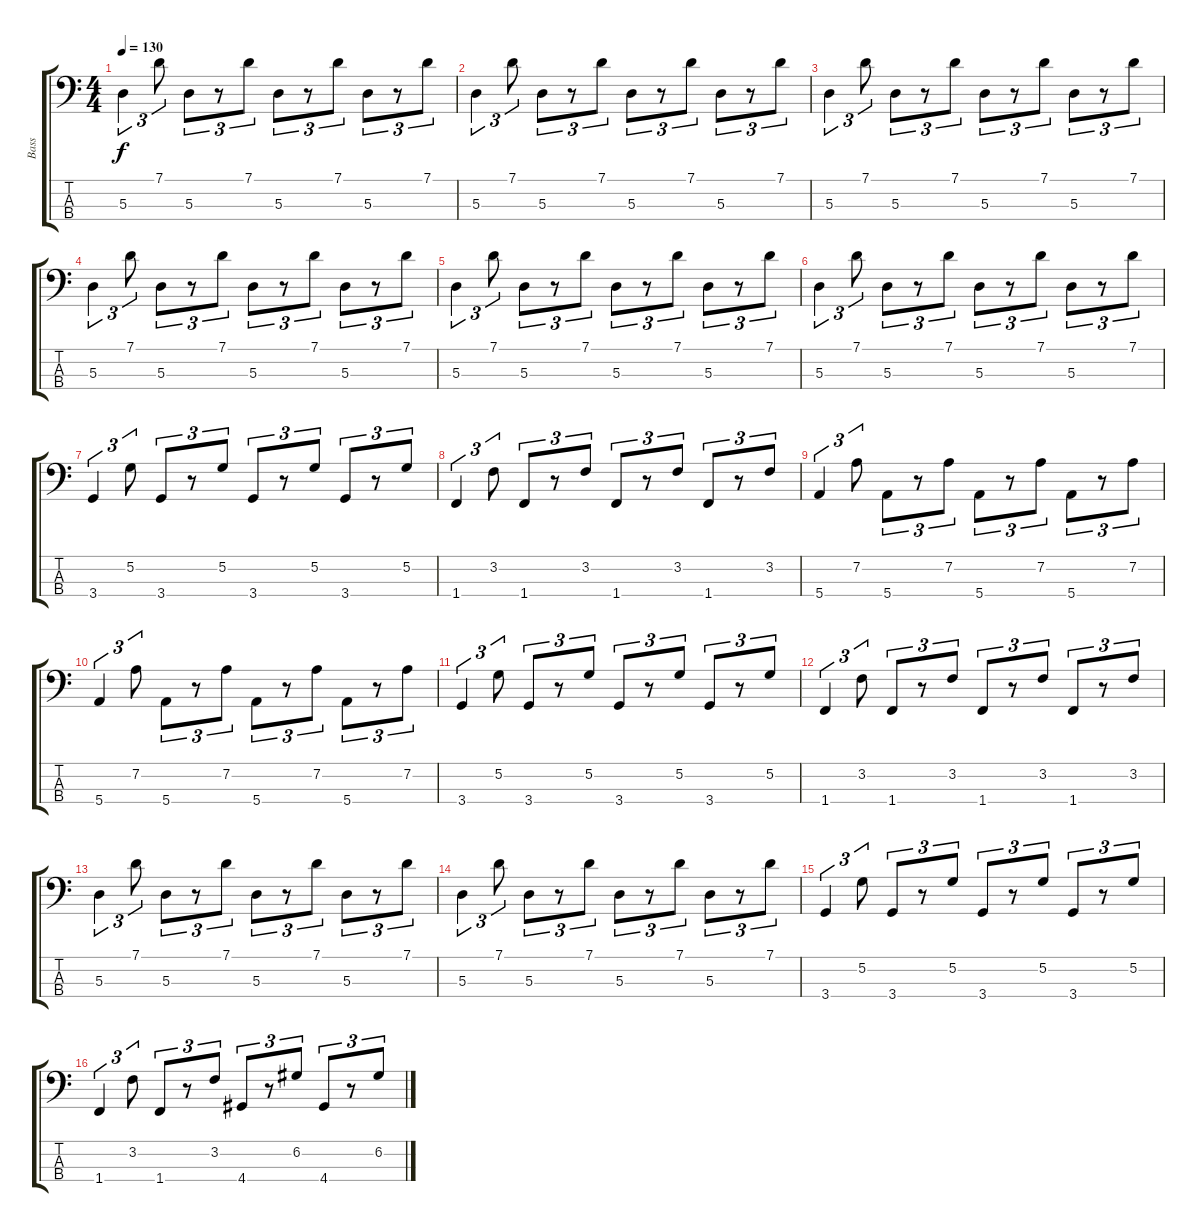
\track ("Bass" "Bass") {instrument synthbass1}
\staff {score tabs}
\tuning (G2 D2 A1 E1) {hide}
\ts (4 4)
\tempo 130
\clef f4
\ks c
5.3.4{tu (3 2) dy f} 7.1.8{tu (3 2)} 5.3.8{tu (3 2)} r.8{tu (3 2)} 7.1.8{tu (3 2)} 5.3.8{tu (3 2)} r.8{tu (3 2)} 7.1.8{tu (3 2)} 5.3.8{tu (3 2)} r.8{tu (3 2)} 7.1.8{tu (3 2)} |
5.3.4{tu (3 2)} 7.1.8{tu (3 2)} 5.3.8{tu (3 2)} r.8{tu (3 2)} 7.1.8{tu (3 2)} 5.3.8{tu (3 2)} r.8{tu (3 2)} 7.1.8{tu (3 2)} 5.3.8{tu (3 2)} r.8{tu (3 2)} 7.1.8{tu (3 2)} |
5.3.4{tu (3 2)} 7.1.8{tu (3 2)} 5.3.8{tu (3 2)} r.8{tu (3 2)} 7.1.8{tu (3 2)} 5.3.8{tu (3 2)} r.8{tu (3 2)} 7.1.8{tu (3 2)} 5.3.8{tu (3 2)} r.8{tu (3 2)} 7.1.8{tu (3 2)} |
5.3.4{tu (3 2)} 7.1.8{tu (3 2)} 5.3.8{tu (3 2)} r.8{tu (3 2)} 7.1.8{tu (3 2)} 5.3.8{tu (3 2)} r.8{tu (3 2)} 7.1.8{tu (3 2)} 5.3.8{tu (3 2)} r.8{tu (3 2)} 7.1.8{tu (3 2)} |
5.3.4{tu (3 2)} 7.1.8{tu (3 2)} 5.3.8{tu (3 2)} r.8{tu (3 2)} 7.1.8{tu (3 2)} 5.3.8{tu (3 2)} r.8{tu (3 2)} 7.1.8{tu (3 2)} 5.3.8{tu (3 2)} r.8{tu (3 2)} 7.1.8{tu (3 2)} |
5.3.4{tu (3 2)} 7.1.8{tu (3 2)} 5.3.8{tu (3 2)} r.8{tu (3 2)} 7.1.8{tu (3 2)} 5.3.8{tu (3 2)} r.8{tu (3 2)} 7.1.8{tu (3 2)} 5.3.8{tu (3 2)} r.8{tu (3 2)} 7.1.8{tu (3 2)} |
3.4.4{tu (3 2)} 5.2.8{tu (3 2)} 3.4.8{tu (3 2)} r.8{tu (3 2)} 5.2.8{tu (3 2)} 3.4.8{tu (3 2)} r.8{tu (3 2)} 5.2.8{tu (3 2)} 3.4.8{tu (3 2)} r.8{tu (3 2)} 5.2.8{tu (3 2)} |
1.4.4{tu (3 2)} 3.2.8{tu (3 2)} 1.4.8{tu (3 2)} r.8{tu (3 2)} 3.2.8{tu (3 2)} 1.4.8{tu (3 2)} r.8{tu (3 2)} 3.2.8{tu (3 2)} 1.4.8{tu (3 2)} r.8{tu (3 2)} 3.2.8{tu (3 2)} |
5.4.4{tu (3 2)} 7.2.8{tu (3 2)} 5.4.8{tu (3 2)} r.8{tu (3 2)} 7.2.8{tu (3 2)} 5.4.8{tu (3 2)} r.8{tu (3 2)} 7.2.8{tu (3 2)} 5.4.8{tu (3 2)} r.8{tu (3 2)} 7.2.8{tu (3 2)} |
5.4.4{tu (3 2)} 7.2.8{tu (3 2)} 5.4.8{tu (3 2)} r.8{tu (3 2)} 7.2.8{tu (3 2)} 5.4.8{tu (3 2)} r.8{tu (3 2)} 7.2.8{tu (3 2)} 5.4.8{tu (3 2)} r.8{tu (3 2)} 7.2.8{tu (3 2)} |
3.4.4{tu (3 2)} 5.2.8{tu (3 2)} 3.4.8{tu (3 2)} r.8{tu (3 2)} 5.2.8{tu (3 2)} 3.4.8{tu (3 2)} r.8{tu (3 2)} 5.2.8{tu (3 2)} 3.4.8{tu (3 2)} r.8{tu (3 2)} 5.2.8{tu (3 2)} |
1.4.4{tu (3 2)} 3.2.8{tu (3 2)} 1.4.8{tu (3 2)} r.8{tu (3 2)} 3.2.8{tu (3 2)} 1.4.8{tu (3 2)} r.8{tu (3 2)} 3.2.8{tu (3 2)} 1.4.8{tu (3 2)} r.8{tu (3 2)} 3.2.8{tu (3 2)} |
5.3.4{tu (3 2)} 7.1.8{tu (3 2)} 5.3.8{tu (3 2)} r.8{tu (3 2)} 7.1.8{tu (3 2)} 5.3.8{tu (3 2)} r.8{tu (3 2)} 7.1.8{tu (3 2)} 5.3.8{tu (3 2)} r.8{tu (3 2)} 7.1.8{tu (3 2)} |
5.3.4{tu (3 2)} 7.1.8{tu (3 2)} 5.3.8{tu (3 2)} r.8{tu (3 2)} 7.1.8{tu (3 2)} 5.3.8{tu (3 2)} r.8{tu (3 2)} 7.1.8{tu (3 2)} 5.3.8{tu (3 2)} r.8{tu (3 2)} 7.1.8{tu (3 2)} |
3.4.4{tu (3 2)} 5.2.8{tu (3 2)} 3.4.8{tu (3 2)} r.8{tu (3 2)} 5.2.8{tu (3 2)} 3.4.8{tu (3 2)} r.8{tu (3 2)} 5.2.8{tu (3 2)} 3.4.8{tu (3 2)} r.8{tu (3 2)} 5.2.8{tu (3 2)} |
1.4.4{tu (3 2)} 3.2.8{tu (3 2)} 1.4.8{tu (3 2)} r.8{tu (3 2)} 3.2.8{tu (3 2)} 4.4.8{tu (3 2)} r.8{tu (3 2)} 6.2.8{tu (3 2)} 4.4.8{tu (3 2)} r.8{tu (3 2)} 6.2.8{tu (3 2)}
